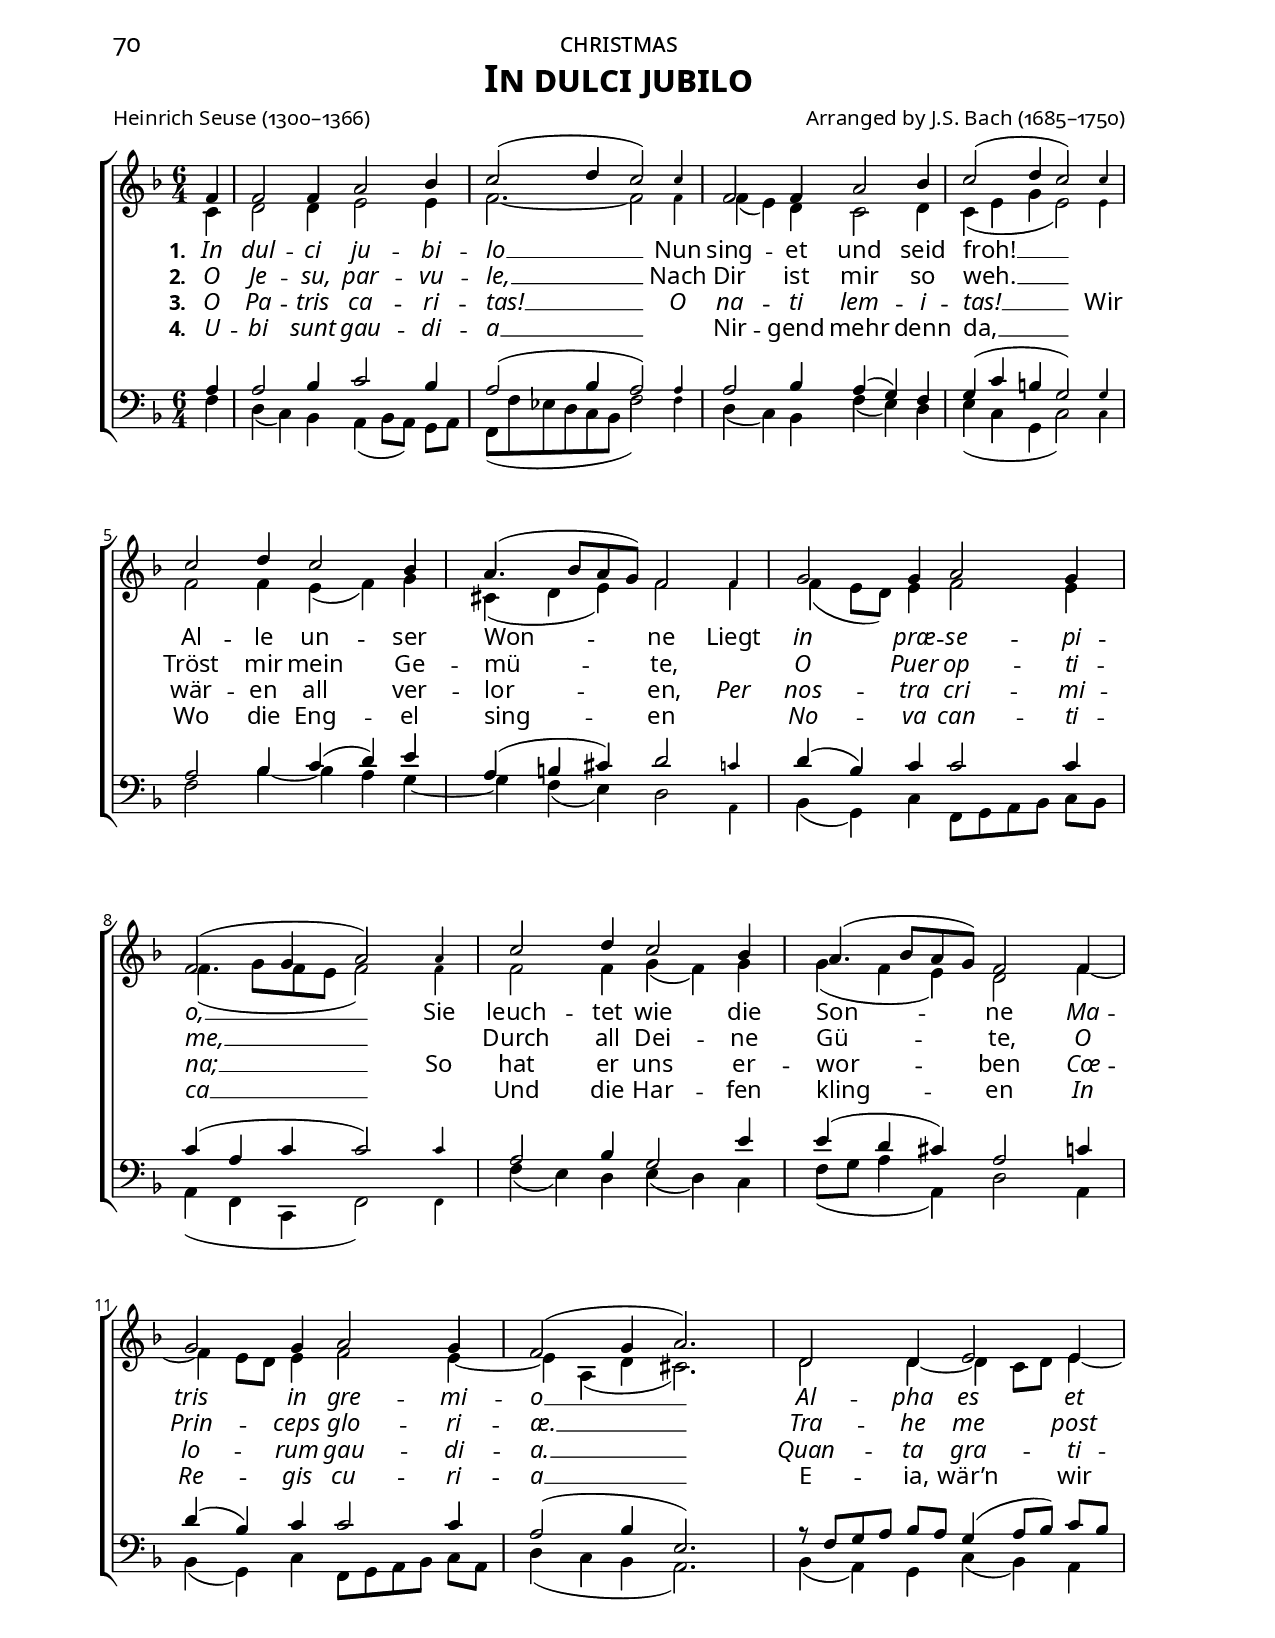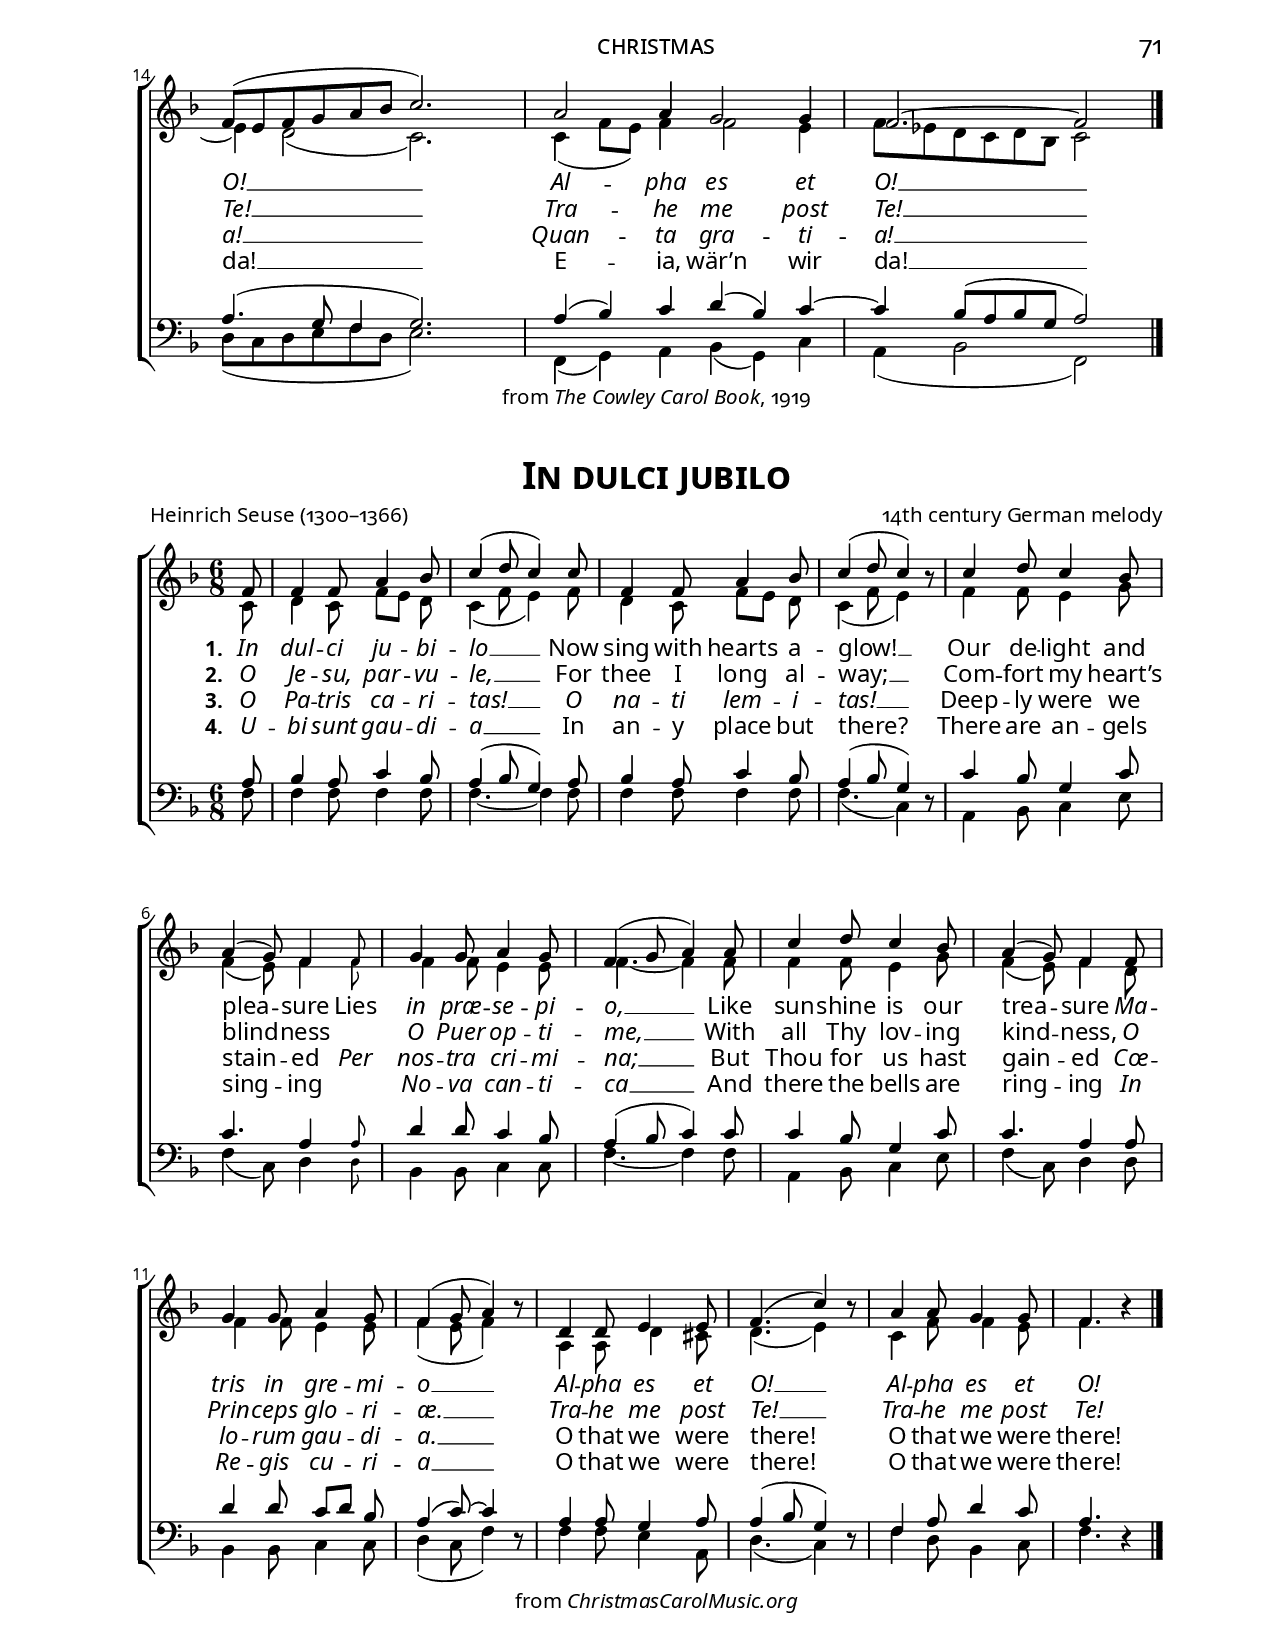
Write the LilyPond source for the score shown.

\version "2.14.2"
\include "util.ly"
\paper {
  print-all-headers = ##t
  paper-height = 11\in
  paper-width = 8.5\in
  indent = 0\in
  %system-system-spacing = #'((basic-distance . 10) (padding . 0))
  system-system-spacing =
    #'((basic-distance . 0)
       (minimum-distance . 0)
       (padding . -5)
       (stretchability . 100))
  score-markup-spacing = 
    #'((basic-distance . 0)
       (minimum-distance . 0)
       (padding . 0)
       (stretchability . 0))
  markup-markup-spacing =
    #'((basic-distance . 0)
       (minimum-distance . 0)
       (padding . 1)
       (stretchability . 40))
  
  ragged-last-bottom = ##f
  ragged-bottom = ##f
  two-sided = ##t
  inner-margin = 1\in
  outer-margin = 0.75\in
  top-margin = 0.26\in
  bottom-margin = 0.25\in
  first-page-number = #070
  print-first-page-number = ##t
  headerLine = \markup{\override #'(font-name . "Garamond Premier Pro") \smallCapsOldStyle"christmas"}
  oddHeaderMarkup = \markup\fill-line{
     \override #'(font-name . "Garamond Premier Pro")\abs-fontsize #12.5
     \combine 
        \fill-line{"" \on-the-fly #print-page-number-check-first
        \oldStylePageNum""
        }
        \fill-line{\headerLine}
  }
  evenHeaderMarkup = \markup {
     \override #'(font-name . "Garamond Premier Pro")\abs-fontsize #12.5
     \combine
        \on-the-fly #print-page-number-check-first
        \oldStylePageNum""
        \fill-line{\headerLine}
  }
}
#(set-global-staff-size 18) \paper{ #(define fonts (make-pango-font-tree "Garamond Premier Pro" "Garamond Premier Pro" "Garamond Premier Pro" (/ 18 20))) }
global = {
  \key f \major
  \time 6/4
}

sopMusic = \relative c' {
  \partial 4 f4 |
  f2 f4 a2 bes4 |
  c2( d4 c2) \teeny c4 \normalsize |
  f,2 f4 a2 bes4 |
  c2( d4 c2) \teeny c4 \normalsize | \break

  c2 d4 c2 bes4 |
  a4.( bes8[ a g]) f2 \teeny f4 \normalsize |
  g2 g4 a2 g4 |
  f2( g4 a2) \teeny a4 \normalsize |
  c2 d4 c2 bes4 |
  a4.( bes8[ a g]) f2 f4 | \break

  g2 g4 a2 g4 |
  f2( g4 a2.) |
  d,2 d4 e2 e4 |
  f8([ e f g a bes] c2.) |
  a2 a4 g2 g4 |
  \partial 4*5 f2.~ f2 \bar "|."
}
sopWords = \lyricmode {
  
}

altoMusic = \relative c' {
  \partial 4 c4 |
  d2 d4 e2 e4 |
  f2.~ f2 \teeny f4 \normalsize |
  f( e) d4 c2 d4 |
  c( e g e2) \teeny e4 \normalsize |
  
  f2 f4 e( f) g |
  cis,( d e) f2 \teeny f4 \normalsize |
  f4( e8[ d]) e4 f2 e4 |
  f4.( g8[ f e] f2) \teeny f4 \normalsize |
  
  f2 f4 g( f) g |
  g( f e) d2 f4~ |
  f e8[ d] e4 f2 e4~ |
  e a,( d cis2.) |
  
  d2 d4~ d c8[ d] e4~ |
  e d2( c2.) |
  c4( f8[ e]) f4 f2 e4 |
  f8([ ees d c d bes] c2 \bar "|."

}
altoWords = \lyricmode {
  \dropLyricsV
  \set stanza = #"1. "
  \markup\italic In \markup\italic dul -- \markup\italic ci \markup\italic ju -- \markup\italic bi -- \markup\italic lo __
  Nun sing -- et und seid froh! __ ""
  Al -- le un -- ser Won -- ne
  Liegt \markup\italic in \markup\italic præ -- \markup\italic se -- \markup\italic pi -- \markup\italic o, __
  Sie leuch -- tet wie \set associatedVoice = "altos" 
  die Son --
  \unset associatedVoice
  ne
  \markup\italic Ma -- \markup\italic tris \markup\italic in \markup\italic gre -- \markup\italic mi -- \markup\italic o __
  \markup\italic Al -- \markup\italic pha \markup\italic es \markup\italic et \markup\italic O! __
  \markup\italic Al -- \markup\italic pha \markup\italic es 
  \set associatedVoice = "altos"
  \markup\italic et \markup\italic O! __

}
altoWordsII = \lyricmode {
  \dropLyricsV
  \set stanza = #"2. "
  \markup\italic O \markup\italic Je -- \markup\italic su, \markup\italic par -- \markup\italic vu -- \markup\italic le, __
  Nach Dir ist mir so weh. __ ""
  Tröst mir mein Ge -- mü -- te, ""
  \markup\italic O \markup\italic Puer \markup\italic op -- \markup\italic ti -- \markup\italic me, __ ""
  Durch all Dei -- \set associatedVoice = "altos" 
  ne Gü --
  \unset associatedVoice
  te,
  \markup\italic O \markup\italic Prin -- \markup\italic ceps \markup\italic glo -- \markup\italic ri -- \markup\italic æ. __
  \markup\italic Tra -- \markup\italic he \markup\italic me \markup\italic post \markup\italic Te! __
  \markup\italic Tra -- \markup\italic he \markup\italic me 
  \set associatedVoice = "altos"
  \markup\italic post \markup\italic Te! __
}
altoWordsIII = \lyricmode {
  \dropLyricsV
  \set stanza = #"3. "
  \markup\italic O \markup\italic Pa -- \markup\italic tris \markup\italic ca -- \markup\italic ri -- \markup\italic tas! __
  \markup\italic O \markup\italic na -- \markup\italic ti \markup\italic lem -- \markup\italic i -- \markup\italic tas! __
  Wir wär -- en all ver -- lor -- en,
  \markup\italic Per \markup\italic nos -- \markup\italic tra \markup\italic cri -- \markup\italic mi -- \markup\italic na; __
  So hat er uns \set associatedVoice = "altos" 
  er -- wor --
  \unset associatedVoice
  ben
  \markup\italic Cœ -- \markup\italic lo -- \markup\italic rum \markup\italic gau -- \markup\italic di -- \markup\italic a. __
  \markup\italic Quan -- \markup\italic ta \markup\italic gra -- \markup\italic ti -- \markup\italic a! __
  \markup\italic Quan -- \markup\italic ta \markup\italic gra -- 
  \set associatedVoice = "altos"
  \markup\italic ti -- \markup\italic a! __
}
altoWordsIV = \lyricmode {
  \dropLyricsV
  \set stanza = #"4. "
  \markup\italic U -- \markup\italic bi \markup\italic sunt \markup\italic gau -- \markup\italic di -- \markup\italic a __ ""
  Nir -- gend mehr denn da, __ ""
  Wo die Eng -- el sing -- en ""
  \markup\italic No -- \markup\italic va \markup\italic can -- \markup\italic ti -- \markup\italic ca __ ""
  Und die Har -- \set associatedVoice = "altos" 
  fen kling --
  \unset associatedVoice
  en
  \markup\italic In \markup\italic Re -- \markup\italic gis \markup\italic cu -- \markup\italic ri -- \markup\italic a __
  E -- ia, wär’n wir da! __
  E -- ia, wär’n
  \set associatedVoice = "altos"
  wir da! __
}

tenorMusic = \relative c' {
  \partial 4 a4 |
  a2 bes4 c2 bes4 |
  a2( bes4 a2) \teeny a4 \normalsize |
  a2 bes4 a( g) f |
  g( c b g2) \teeny g4 \normalsize |
  
  a2 bes4 c( d) e |
  a,( b cis) d2 \teeny c4 \normalsize |
  d( bes) c c2 c4 |
  c( a c c2) \teeny c4 \normalsize |
  
  a2 bes4 g2 e'4 |
  e( d cis) a2 c4 |
  d( bes) c c2 c4 |
  a2( bes4 e,2.) |
  
  r8 f[ g a] bes[ a] g4( a8[ bes]) c[ bes] |
  a4.( g8 f4 g2.) |
  a4( bes) c d( bes) c~ |
  c bes8([ a bes g] a2) \bar "|."
}
tenorWords = \lyricmode {

}

bassMusic = \relative c {
  \partial 4 f4 |
  d( c) bes a( bes8[ a]) g[ a] |
  f([ f' ees d c bes] f'2) \teeny f4 \normalsize |
  d( c) bes f'( e) d |
  e( c g c2) \teeny c4 \normalsize |
  
  f2 bes4~ bes a g~ |
  g f( e) d2 \teeny a4 \normalsize |
  bes( g) c f,8[ g a bes] c[ bes] |
  a4( f c f2) \teeny f4 \normalsize |
  
  f'4( e) d e( d) c |
  f8([ g] a4 a,) |
  d2 a4 |
  bes( g) c f,8[ g a bes] c[ a] |
  d4( c bes a2.) |
  
  bes4( a) g c( bes) a |
  d8([ c d e f d] e2.) |
  f,4( g) a bes( g) c |
  a( bes2 f2) \bar "|."
}
bassWords = \lyricmode {

}

\score {
  <<
   \new ChoirStaff <<
%    \new Lyrics = sopranos \with { \override VerticalAxisGroup #'nonstaff-relatedstaff-spacing = #'((basic-distance . 1)) }
    \new Staff = women <<
      \new Voice = "sopranos" { \voiceOne << \global \sopMusic >> }
      \new Voice = "altos" { \voiceTwo << \global \altoMusic >> }
    >>
    \new Lyrics \with { alignAboveContext = #"women" \override VerticalAxisGroup #'nonstaff-relatedstaff-spacing = #'((basic-distance . 1))} \lyricsto "sopranos" \sopWords
    \new Lyrics = "altosIV"  \with { alignBelowContext = #"women" } \lyricsto "sopranos" \altoWordsIV
    \new Lyrics = "altosIII"  \with { alignBelowContext = #"women" } \lyricsto "sopranos" \altoWordsIII
    \new Lyrics = "altosII"  \with { alignBelowContext = #"women" } \lyricsto "sopranos" \altoWordsII
    \new Lyrics = "altos"  \with { alignBelowContext = #"women" \override VerticalAxisGroup #'nonstaff-relatedstaff-spacing = #'((basic-distance . 1)) } \lyricsto "sopranos" \altoWords
   \new Staff = men <<
      \clef bass
      \new Voice = "tenors" { \voiceOne << \global \tenorMusic >> }
      \new Voice = "basses" { \voiceTwo << \global \bassMusic >> }
    >>
    \new Lyrics \with { alignAboveContext = #"men" \override VerticalAxisGroup #'nonstaff-relatedstaff-spacing = #'((basic-distance . 1)) } \lyricsto "tenors" \tenorWords
    \new Lyrics \with { alignBelowContext = #"men" \override VerticalAxisGroup #'nonstaff-relatedstaff-spacing = #'((basic-distance . 1)) } \lyricsto "basses" \bassWords
  >>
%    \new PianoStaff << \new Staff { \new Voice { \pianoRH } } \new Staff { \clef "bass" \pianoLH } >>
  >>
  \layout {
  \context {
    \Lyrics
    \override LyricText #'font-size = #1.3
  }
    \context {
      \Score
      \override SpacingSpanner #'base-shortest-duration = #(ly:make-moment 1 2)
      \override SpacingSpanner #'common-shortest-duration = #(ly:make-moment 1 2)
    }
    \context {
      % Remove all empty staves
      % \Staff \RemoveEmptyStaves \override VerticalAxisGroup #'remove-first = ##t
    }
    \context {
      \Lyrics
      \override LyricText #'X-offset = #center-on-word
    }
  }
  \header {
    title = \markup{\override #'(font-name . "Garamond Premier Pro Semibold"){ \abs-fontsize #18 \smallCapsOldStyle"In dulci jubilo"}}
    poet = \markup\oldStyleNum"Heinrich Seuse (1300–1366)"
    composer = \markup\oldStyleNum"Arranged by J.S. Bach (1685–1750)"
    
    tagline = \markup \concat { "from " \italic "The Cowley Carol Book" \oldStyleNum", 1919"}
  }
}
\markup\fill-line{\concat { "from " \italic "The Cowley Carol Book" \oldStyleNum", 1919"}}


















\header {
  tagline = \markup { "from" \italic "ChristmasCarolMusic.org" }
}
global = {
  \key f \major
  \time 6/8
}

sopMusic = \relative c' {
  \partial 8 f8 |
  f4 f8 a4 bes8 |
  c4( d8 c4) c8 |
  f,4 f8 a4 bes8 |
  c4( d8 c4) b8\rest |
  c4 d8 c4 bes8 |
  
  a4( g8) f4 \teeny f8 \normalsize |
  g4 g8 a4 g8 |
  f4( g8 a4) a8 |
  c4 d8 c4 bes8 |
  a4( g8) f4 f8 |
  
  g4 g8 a4 g8 |
  f4( g8 a4) b8\rest |
  d,4 d8 e4 e8 |
  f4.( c'4) b8\rest |
  a4 a8 g4 g8 |
  \partial 8*5 f4. b4\rest \bar "|."
}
sopWords = \lyricmode {
  
}

altoMusic = \relative c' {
  c8 |
  d4 c8 f[ e] d |
  c4( f8 e4) f8 |
  d4 c8 f[ e] d |
  c4( f8 e4) s8 |
  f4 f8 e4 g8 |
  
  f4( e8) f4 \teeny f8 \normalsize |
  f4 f8 e4 e8 |
  f4.~ f4 f8 |
  f4 f8 e4 g8 |
  f4( e8) f4 d8 |
  
  f4 f8 e4 e8 |
  f4( e8 f4) s8 |
  a,4 a8 d4 cis8 |
  d4.( e4) s8 |
  c4 f8 f4 e8 |
  f4. s4 \bar "|."

}
altoWords = \lyricmode {
  \dropLyricsV
  \set stanza = #"1. "
  \markup\italic In \markup\italic dul -- \markup\italic ci \markup\italic ju -- \markup\italic bi -- \markup\italic lo __ Now sing with hearts a -- glow!
__
  Our de -- light and plea -- sure Lies \markup\italic in \markup\italic præ -- \markup\italic se -- \markup\italic pi -- \markup\italic o, __
  Like sun -- shine is our trea -- sure
  \markup\italic Ma -- \markup\italic tris \markup\italic in \markup\italic gre -- \markup\italic mi -- \markup\italic o __
  \markup\italic Al -- \markup\italic pha \markup\italic es \markup\italic et \markup\italic O! __
  \markup\italic Al -- \markup\italic pha \markup\italic es \markup\italic et \markup\italic O!
}
altoWordsII = \lyricmode {
  \dropLyricsV
  \set stanza = #"2. "
  \markup\italic O \markup\italic Je -- \markup\italic su, \markup\italic par -- \markup\italic vu -- \markup\italic le, __
  For thee I long al -- way; __
  Com -- fort my heart’s blind -- ness ""
  \markup\italic O \markup\italic Puer \markup\italic op -- \markup\italic ti -- \markup\italic me, __
  With all Thy lov -- ing kind -- ness,
  \markup\italic O \markup\italic Prin -- \markup\italic ceps \markup\italic glo -- \markup\italic ri -- \markup\italic æ. __
  \markup\italic Tra -- \markup\italic he \markup\italic me \markup\italic post \markup\italic Te! __
  \markup\italic Tra -- \markup\italic he \markup\italic me \markup\italic post \markup\italic Te!
}
altoWordsIII = \lyricmode {
  \dropLyricsV
  \set stanza = #"3. "
  \markup\italic O \markup\italic Pa -- \markup\italic tris \markup\italic ca -- \markup\italic ri -- \markup\italic tas! __
  \markup\italic O \markup\italic na -- \markup\italic ti \markup\italic lem -- \markup\italic i -- \markup\italic tas! __
  Deep -- ly were we stain -- ed
  \markup\italic Per \markup\italic nos -- \markup\italic tra \markup\italic cri -- \markup\italic mi -- \markup\italic na; __
  But Thou for us hast gain -- ed
  \markup\italic Cœ -- \markup\italic lo -- \markup\italic rum \markup\italic gau -- \markup\italic di -- \markup\italic a. __
  O that we were there! O that we were there! 
}
altoWordsIV = \lyricmode {
  \dropLyricsV
  \set stanza = #"4. "
  \markup\italic U -- \markup\italic bi \markup\italic sunt \markup\italic gau -- \markup\italic di -- \markup\italic a __
  In an -- y place  but there?
  There are an -- gels sing -- ing ""
  \markup\italic No -- \markup\italic va \markup\italic can -- \markup\italic ti -- \markup\italic ca __
  And there the bells are ring -- ing
  \markup\italic In \markup\italic Re -- \markup\italic gis \markup\italic cu -- \markup\italic ri -- \markup\italic a __
  O that we were there! O that we were there!
}

tenorMusic = \relative c' {
  a8 |
  bes4 a8 c4 bes8 |
  a4( bes8 g4) a8 |
  bes4 a8 c4 bes8 |
  a4( bes8 g4) s8 |
  c4 bes8 g4 c8 |
  
  c4. a4 \teeny a8 \normalsize |
  d4 d8 c4 bes8 |
  a4( bes8 c4) c8 |
  c4 bes8 g4 c8 |
  c4. a4 a8 |
  
  d4 d8 c[ d] bes |
  a4( c8)~ c4 s8 |
  a4 a8 g4 a8 |
  a4( bes8 g4) s8 |
  f4 a8 d4 c8 |
  a4. s4 \bar "|."
}
tenorWords = \lyricmode {

}

bassMusic = \relative c {
  f8 |
  f4 f8 f4 f8 |
  f4.~ f4 f8 |
  f4 f8 f4 f8 |
  f4.( c4) d8\rest |
  a4 bes8 c4 e8 |
  
  f4( c8) d4 \teeny d8 \normalsize |
  bes4 bes8 c4 c8 |
  f4.~ f4 f8 |
  a,4 bes8 c4 e8 |
  f4( c8) d4 d8 |
  
  bes4 bes8 c4 c8 |
  d4( c8 f4) d8\rest |
  f4 f8 e4 a,8 |
  d4.( c4) d8\rest |
  f4 d8 bes4 c8 |
  f4. d4\rest \bar "|."

}
bassWords = \lyricmode {

}

\score {
  <<
   \new ChoirStaff <<
%    \new Lyrics = sopranos \with { \override VerticalAxisGroup #'nonstaff-relatedstaff-spacing = #'((basic-distance . 1)) }
    \new Staff = women <<
      \new Voice = "sopranos" { \voiceOne << \global \sopMusic >> }
      \new Voice = "altos" { \voiceTwo << \global \altoMusic >> }
    >>
    \new Lyrics \with { alignAboveContext = #"women" \override VerticalAxisGroup #'nonstaff-relatedstaff-spacing = #'((basic-distance . 1))} \lyricsto "sopranos" \sopWords
    \new Lyrics = "altosIV"  \with { alignBelowContext = #"women" } \lyricsto "sopranos" \altoWordsIV
    \new Lyrics = "altosIII"  \with { alignBelowContext = #"women" } \lyricsto "sopranos" \altoWordsIII
    \new Lyrics = "altosII"  \with { alignBelowContext = #"women" } \lyricsto "sopranos" \altoWordsII
    \new Lyrics = "altos"  \with { alignBelowContext = #"women" \override VerticalAxisGroup #'nonstaff-relatedstaff-spacing = #'((basic-distance . 1)) } \lyricsto "sopranos" \altoWords
   \new Staff = men <<
      \clef bass
      \new Voice = "tenors" { \voiceOne << \global \tenorMusic >> }
      \new Voice = "basses" { \voiceTwo << \global \bassMusic >> }
    >>
    \new Lyrics \with { alignAboveContext = #"men" \override VerticalAxisGroup #'nonstaff-relatedstaff-spacing = #'((basic-distance . 1)) } \lyricsto "tenors" \tenorWords
    \new Lyrics \with { alignBelowContext = #"men" \override VerticalAxisGroup #'nonstaff-relatedstaff-spacing = #'((basic-distance . 1)) } \lyricsto "basses" \bassWords
  >>
%    \new PianoStaff << \new Staff { \new Voice { \pianoRH } } \new Staff { \clef "bass" \pianoLH } >>
  >>
  \layout {
  \context {
    \Lyrics
    \override LyricText #'font-size = #1.3
  }
    \context {
      \Score
      \override SpacingSpanner #'base-shortest-duration = #(ly:make-moment 1 2)
      \override SpacingSpanner #'common-shortest-duration = #(ly:make-moment 1 2)
    }
    \context {
      % Remove all empty staves
      % \Staff \RemoveEmptyStaves \override VerticalAxisGroup #'remove-first = ##t
    }
    \context {
      \Lyrics
      \override LyricText #'X-offset = #center-on-word
    }
  }
  \header {
    title = \markup{\override #'(font-name . "Garamond Premier Pro Semibold"){ \abs-fontsize #18 \smallCapsOldStyle"In dulci jubilo"}}
    poet = \markup\oldStyleNum"Heinrich Seuse (1300–1366)"
    composer = \markup\oldStyleNum"14th century German melody"
    
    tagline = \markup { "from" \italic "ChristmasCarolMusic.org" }
  }
}

